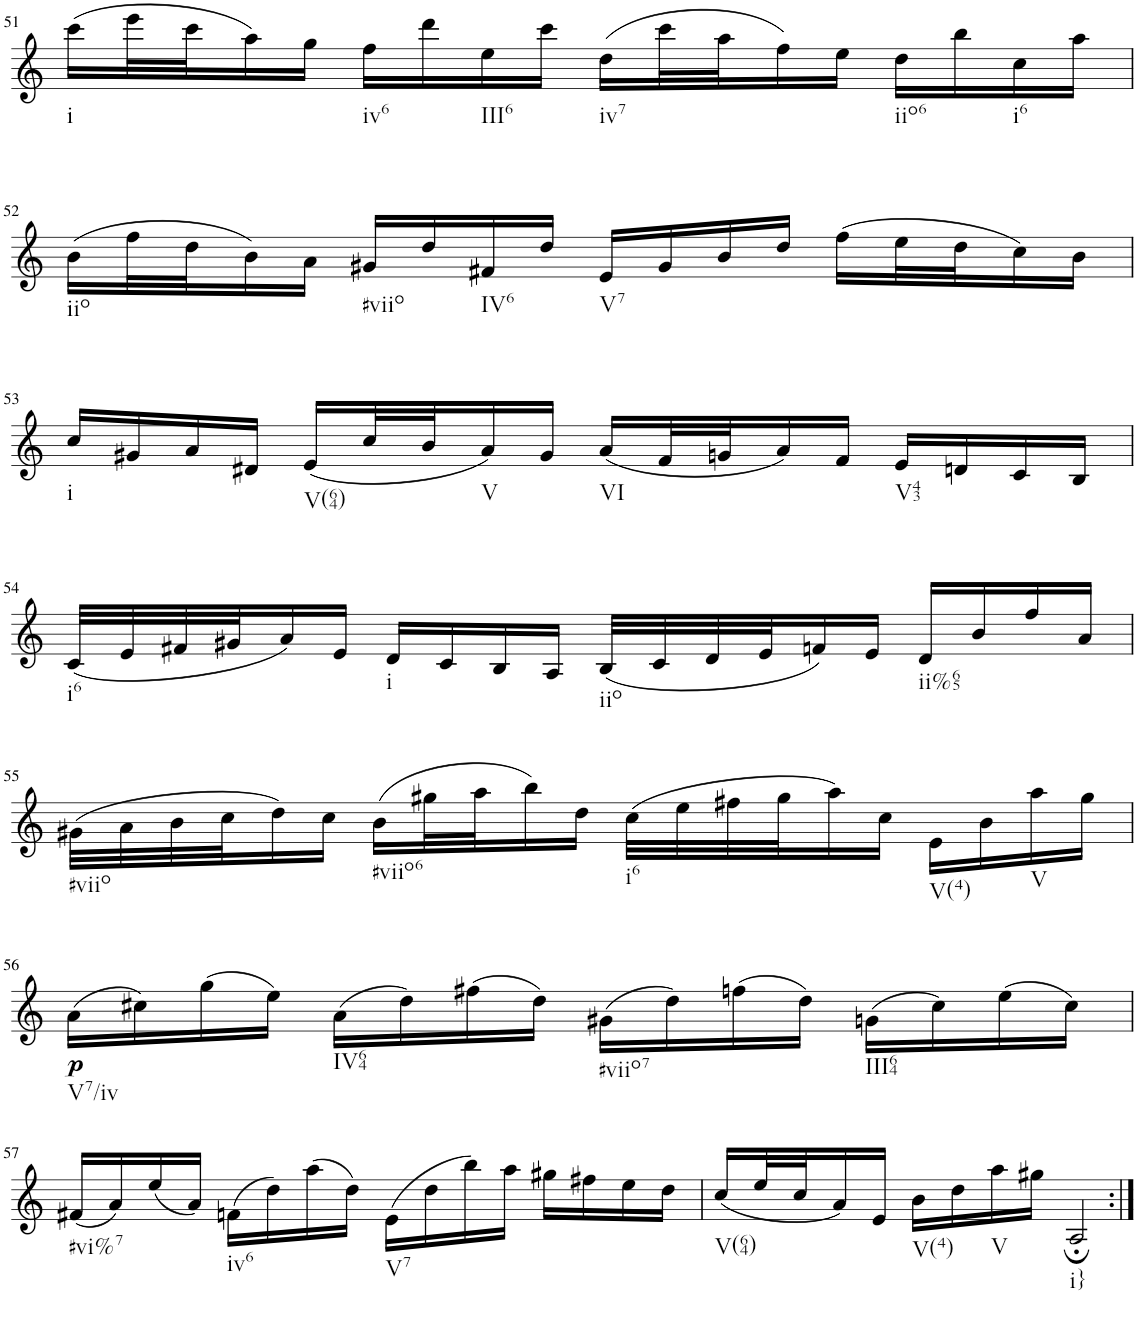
**kern	**dynam
*part1	*part1
*staff1	*staff1
*I"Violin	*
*I'Vln.	*
!!LO:PB:g=z
*clefG2	*
*k[]	*
*M2/2	*
=51	=51
!LO:TX:b:t=i	!
(16ccc\LL	.
32eee\L	.
32ccc\J	.
16aa\)	.
16gg\JJ	.
!LO:TX:b:t=iv6	!
16ff\LL	.
16ddd\	.
!LO:TX:b:t=III6	!
16ee\	.
16ccc\JJ	.
!LO:TX:b:t=iv7	!
(16dd\LL	.
32ccc\L	.
32aa\J	.
16ff\)	.
16ee\JJ	.
!LO:TX:b:t=iio6	!
16dd\LL	.
16bb\	.
!LO:TX:b:t=i6	!
16cc\	.
16aa\JJ	.
!!LO:LB:g=z
=52	=52
!LO:TX:b:t=iio	!
(16b\LL	.
32ff\L	.
32dd\J	.
16b\)	.
16a\JJ	.
!LO:TX:b:t=#viio	!
16g#X/LL	.
16dd/	.
!LO:TX:b:t=IV6	!
16f#X/	.
16dd/JJ	.
!LO:TX:b:t=V7	!
16e/LL	.
16g#/	.
16b/	.
16dd/JJ	.
(16ff\LL	.
32ee\L	.
32dd\J	.
16cc\)	.
16b\JJ	.
!!LO:LB:g=z
=53	=53
!LO:TX:b:t=i	!
16cc/LL	.
16g#X/	.
16a/	.
16d#X/JJ	.
!LO:TX:b:t=V(64)	!
(16e/LL	.
32cc/L	.
32b/J	.
!LO:TX:b:t=V	!
16a/)	.
16g#/JJ	.
!LO:TX:b:t=VI	!
(16a/LL	.
32f/L	.
32gn/J	.
16a/)	.
16f/JJ	.
!LO:TX:b:t=V43	!
16e/LL	.
16dn/	.
16c/	.
16B/JJ	.
!!LO:LB:g=z
=54	=54
!LO:TX:b:t=i6	!
(32c/LLL	.
32e/	.
32f#X/	.
32g#X/J	.
16a/)	.
16e/JJ	.
!LO:TX:b:t=i	!
16d/LL	.
16c/	.
16B/	.
16A/JJ	.
!LO:TX:b:t=iio	!
(32B/LLL	.
32c/	.
32d/	.
32e/J	.
16fn/)	.
16e/JJ	.
!LO:TX:b:t=ii%65	!
16d/LL	.
16b/	.
16ff/	.
16a/JJ	.
!!LO:LB:g=z
=55	=55
!LO:TX:b:t=#viio	!
(32g#X\LLL	.
32a\	.
32b\	.
32cc\J	.
16dd\)	.
16cc\JJ	.
!LO:TX:b:t=#viio6	!
(16b\LL	.
32gg#X\L	.
32aa\J	.
16bb\)	.
16dd\JJ	.
!LO:TX:b:t=i6	!
(32cc\LLL	.
32ee\	.
32ff#X\	.
32gg#\J	.
16aa\)	.
16cc\JJ	.
!LO:TX:b:t=V(4)	!
16e\LL	.
16b\	.
!LO:TX:b:t=V	!
16aa\	.
16gg#\JJ	.
!!LO:LB:g=z
=56	=56
!LO:TX:b:t=V7/iv	!
!	!LO:DY:b
(16a\LL	p
16cc#X\)	.
(16gg\	.
16ee\JJ)	.
!LO:TX:b:t=IV64	!
(16a\LL	.
16dd\)	.
(16ff#X\	.
16dd\JJ)	.
!LO:TX:b:t=#viio7	!
(16g#X\LL	.
16dd\)	.
(16ffn\	.
16dd\JJ)	.
!LO:TX:b:t=III64	!
(16gn\LL	.
16cc#\)	.
(16ee\	.
16cc#\JJ)	.
!!LO:LB:g=z
=57	=57
!LO:TX:b:t=#vi%7	!
(16f#X/LL	.
16a/)	.
(16ee/	.
16a/JJ)	.
!LO:TX:b:t=iv6	!
(16fn\LL	.
16dd\)	.
(16aa\	.
16dd\JJ)	.
!LO:TX:b:t=V7	!
(16e\LL	.
16dd\	.
16bb\)	.
16aa\JJ	.
16gg#X\LL	.
16ff#X\	.
16ee\	.
16dd\JJ	.
=58	=58
!LO:TX:b:t=V(64)	!
(16cc/LL	.
32ee/L	.
32cc/J	.
16a/)	.
16e/JJ	.
!LO:TX:b:t=V(4)	!
16b\LL	.
16dd\	.
!LO:TX:b:t=V	!
16aa\	.
16gg#X\JJ	.
!LO:TX:b:t=i}	!
2A;/	.
=:|!	=:|!
*-	*-
